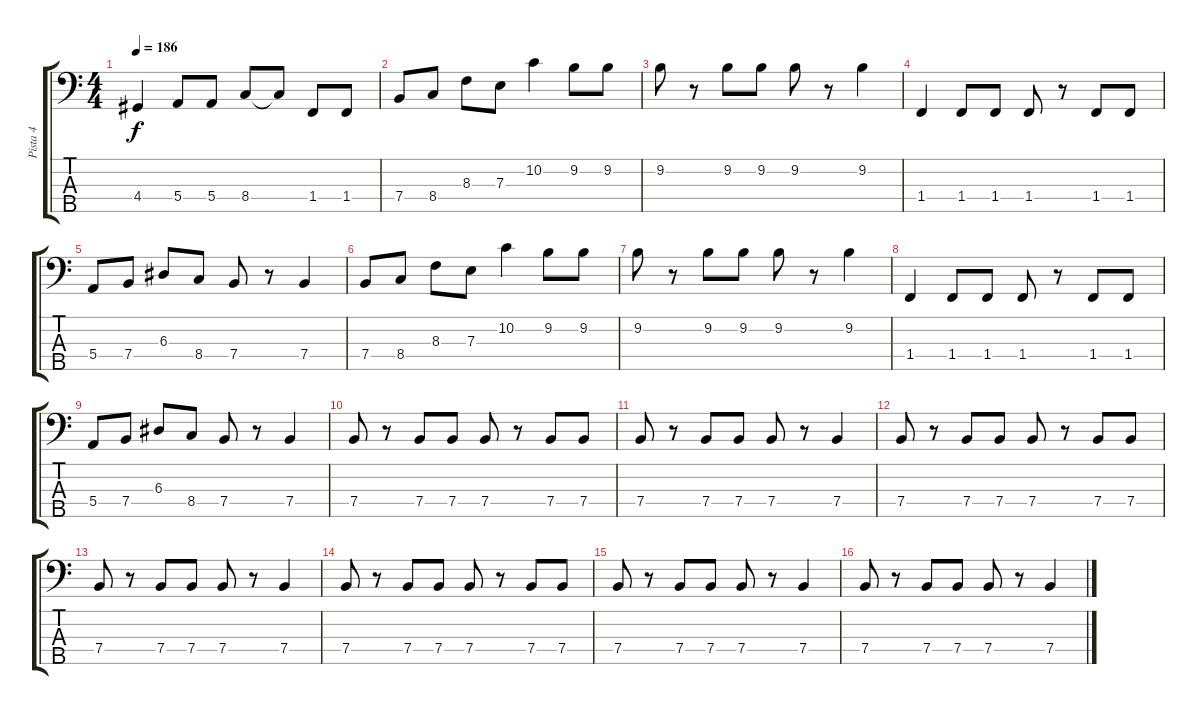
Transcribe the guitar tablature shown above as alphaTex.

\track ("Pista 4" "Pista 4") {instrument electricbassfinger}
\staff {score tabs}
\tuning (G2 D2 A1 E1 B0) {hide}
\ts (4 4)
\tempo 186
\clef f4
\ks c
4.4.4{dy f} 5.4.8 5.4.8 8.4.8 8.4{t}.8 1.4.8 1.4.8 |
7.4.8 8.4.8 8.3.8 7.3.8 10.2.4 9.2.8 9.2.8 |
9.2.8 r.8 9.2.8 9.2.8 9.2.8 r.8 9.2.4 |
1.4.4 1.4.8 1.4.8 1.4.8 r.8 1.4.8 1.4.8 |
5.4.8 7.4.8 6.3.8 8.4.8 7.4.8 r.8 7.4.4 |
7.4.8 8.4.8 8.3.8 7.3.8 10.2.4 9.2.8 9.2.8 |
9.2.8 r.8 9.2.8 9.2.8 9.2.8 r.8 9.2.4 |
1.4.4 1.4.8 1.4.8 1.4.8 r.8 1.4.8 1.4.8 |
5.4.8 7.4.8 6.3.8 8.4.8 7.4.8 r.8 7.4.4 |
7.4.8 r.8 7.4.8 7.4.8 7.4.8 r.8 7.4.8 7.4.8 |
7.4.8 r.8 7.4.8 7.4.8 7.4.8 r.8 7.4.4 |
7.4.8 r.8 7.4.8 7.4.8 7.4.8 r.8 7.4.8 7.4.8 |
7.4.8 r.8 7.4.8 7.4.8 7.4.8 r.8 7.4.4 |
7.4.8 r.8 7.4.8 7.4.8 7.4.8 r.8 7.4.8 7.4.8 |
7.4.8 r.8 7.4.8 7.4.8 7.4.8 r.8 7.4.4 |
7.4.8 r.8 7.4.8 7.4.8 7.4.8 r.8 7.4.4
